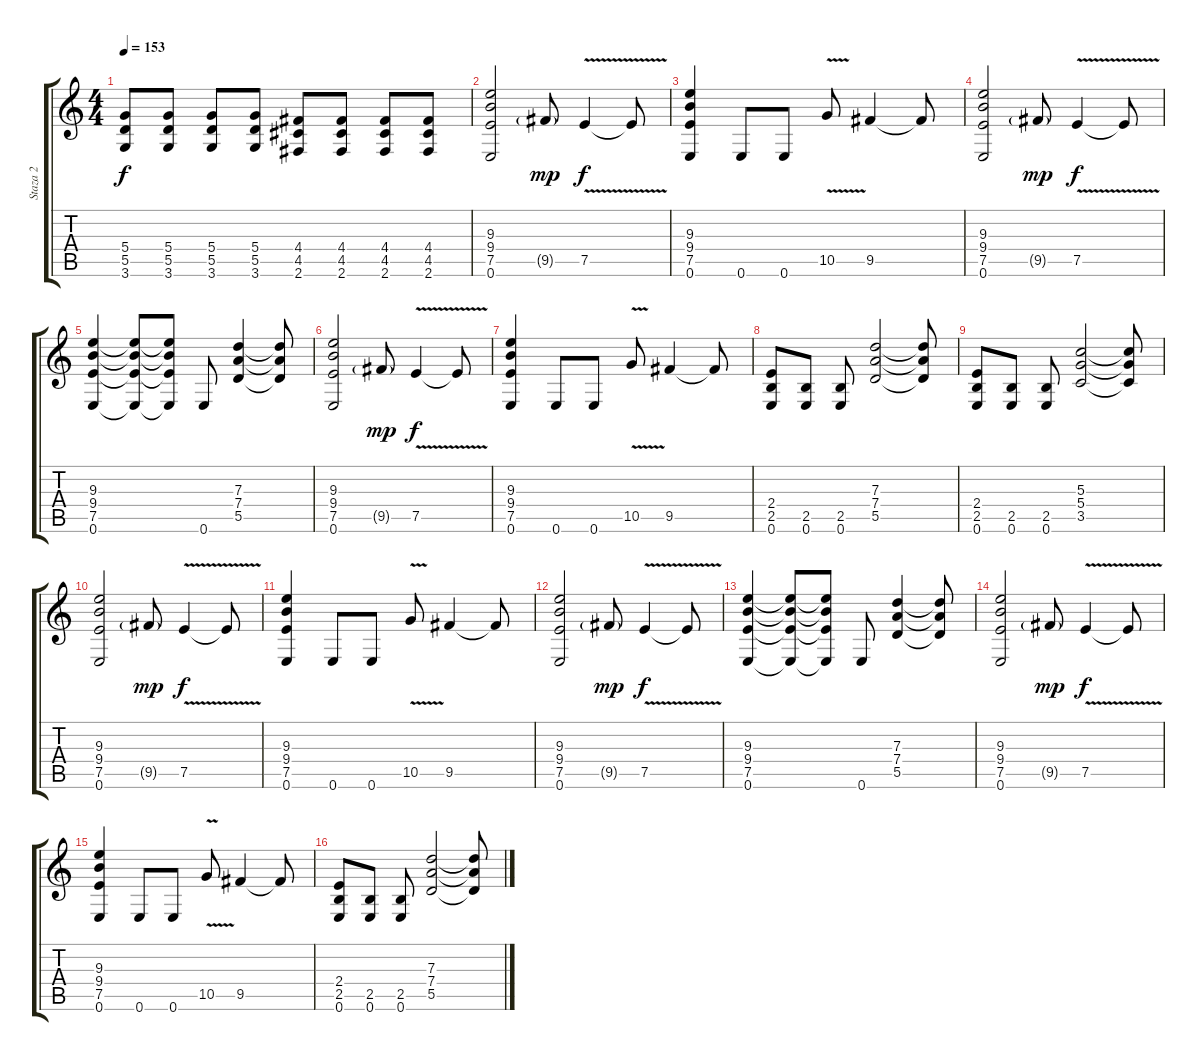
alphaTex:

\track ("Staza 2" "Staza 2") {instrument distortionguitar}
\staff {score tabs}
\tuning (E4 B3 G3 D3 A2 E2) {hide}
\ts (4 4)
\tempo 153
\clef g2
\ks c
(5.4 5.5 3.6).8{dy f} (5.4 5.5 3.6).8 (5.4 5.5 3.6).8 (5.4 5.5 3.6).8 (4.4 4.5 2.6).8 (4.4 4.5 2.6).8 (4.4 4.5 2.6).8 (4.4 4.5 2.6).8 |
(9.3 9.4 7.5 0.6).2 9.5{g}.8{dy mp} 7.5{v}.4{dy f} 7.5{t}.8 |
(9.3 9.4 7.5 0.6).4 0.6.8 0.6.8 10.5{v}.8 9.5.4 9.5{t}.8 |
(9.3 9.4 7.5 0.6).2 9.5{g}.8{dy mp} 7.5{v}.4{dy f} 7.5{t}.8 |
(9.3 9.4 7.5 0.6).4 (9.3{t} 9.4{t} 7.5{t} 0.6{t}).8 (9.3{t} 9.4{t} 7.5{t} 0.6{t}).8 0.6.8 (7.3 7.4 5.5).4 (7.3{t} 7.4{t} 5.5{t}).8 |
(9.3 9.4 7.5 0.6).2 9.5{g}.8{dy mp} 7.5{v}.4{dy f} 7.5{t}.8 |
(9.3 9.4 7.5 0.6).4 0.6.8 0.6.8 10.5{v}.8 9.5.4 9.5{t}.8 |
(2.4 2.5 0.6).8 (2.5 0.6).8 (2.5 0.6).8 (7.3 7.4 5.5).2 (7.3{t} 7.4{t} 5.5{t}).8 |
(2.4 2.5 0.6).8 (2.5 0.6).8 (2.5 0.6).8 (5.3 5.4 3.5).2 (5.3{t} 5.4{t} 3.5{t}).8 |
(9.3 9.4 7.5 0.6).2 9.5{g}.8{dy mp} 7.5{v}.4{dy f} 7.5{t}.8 |
(9.3 9.4 7.5 0.6).4 0.6.8 0.6.8 10.5{v}.8 9.5.4 9.5{t}.8 |
(9.3 9.4 7.5 0.6).2 9.5{g}.8{dy mp} 7.5{v}.4{dy f} 7.5{t}.8 |
(9.3 9.4 7.5 0.6).4 (9.3{t} 9.4{t} 7.5{t} 0.6{t}).8 (9.3{t} 9.4{t} 7.5{t} 0.6{t}).8 0.6.8 (7.3 7.4 5.5).4 (7.3{t} 7.4{t} 5.5{t}).8 |
(9.3 9.4 7.5 0.6).2 9.5{g}.8{dy mp} 7.5{v}.4{dy f} 7.5{t}.8 |
(9.3 9.4 7.5 0.6).4 0.6.8 0.6.8 10.5{v}.8 9.5.4 9.5{t}.8 |
(2.4 2.5 0.6).8 (2.5 0.6).8 (2.5 0.6).8 (7.3 7.4 5.5).2 (7.3{t} 7.4{t} 5.5{t}).8
